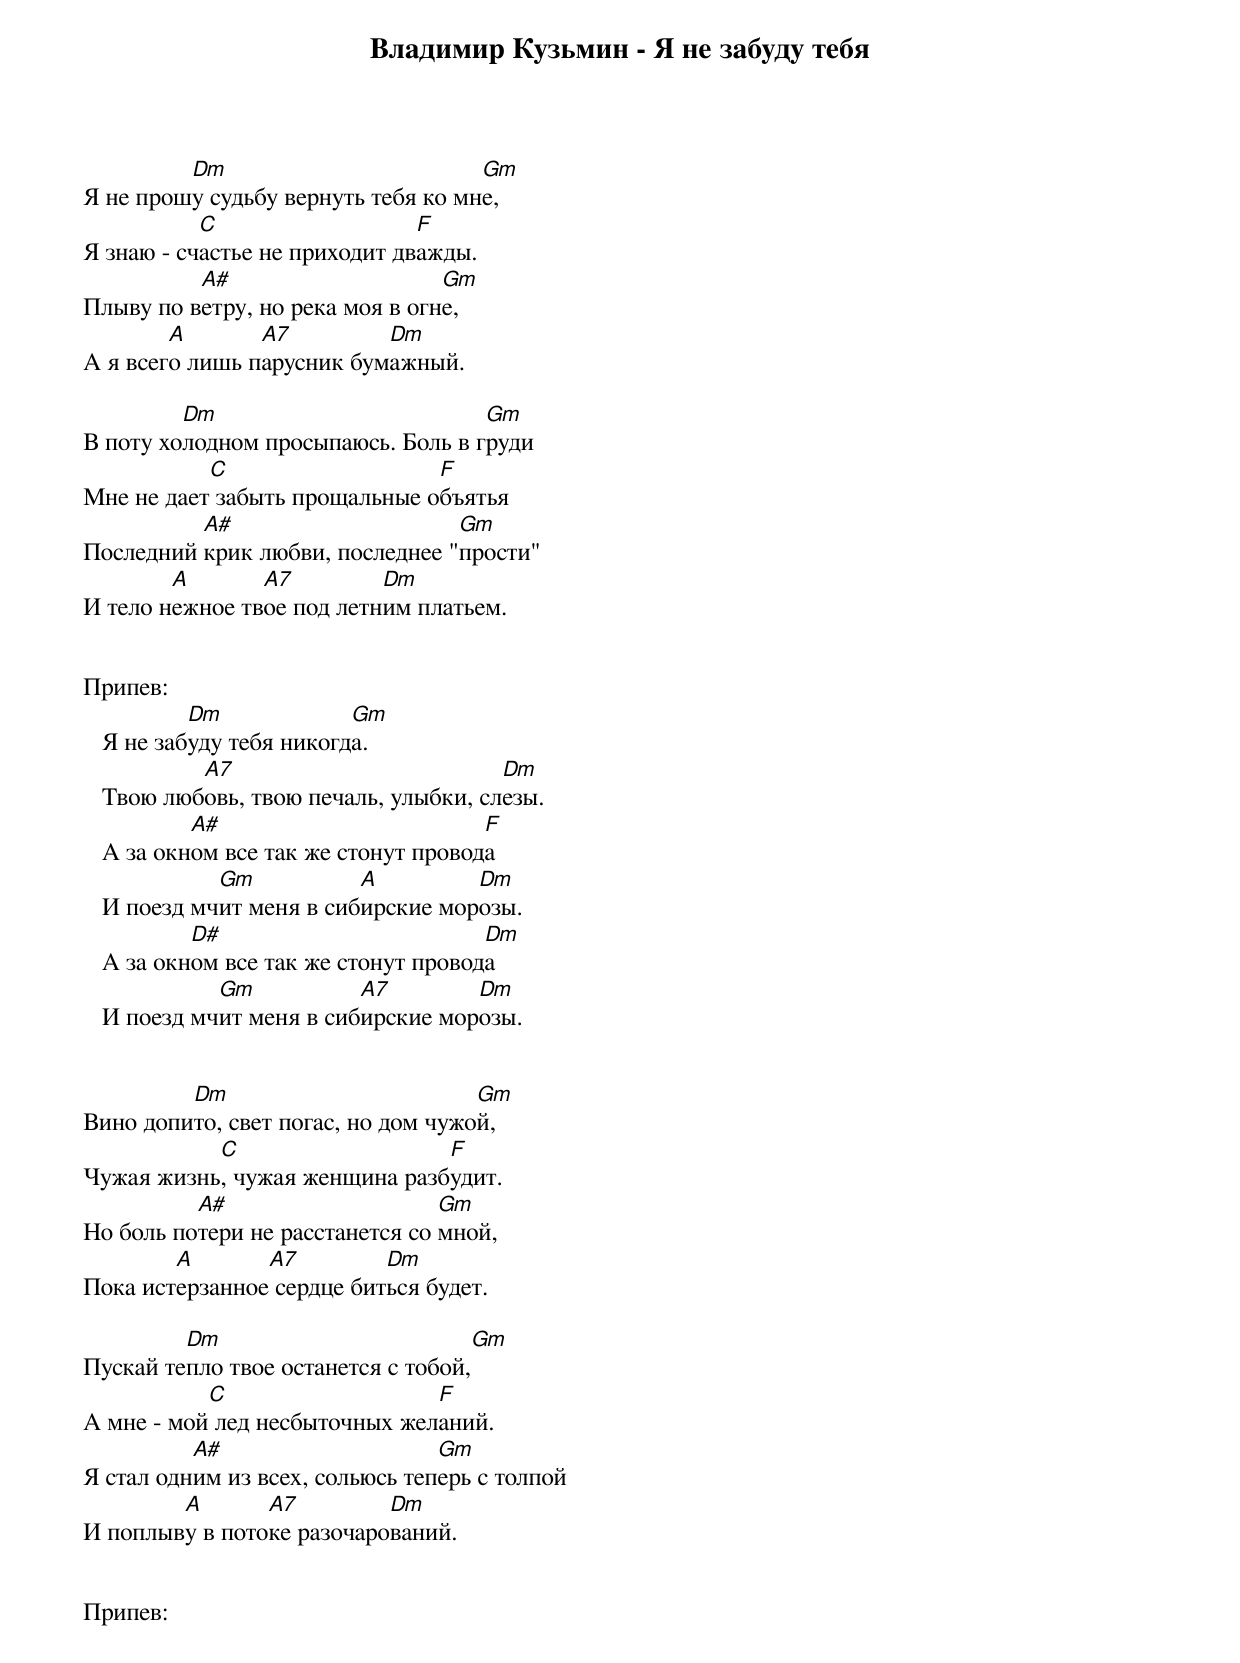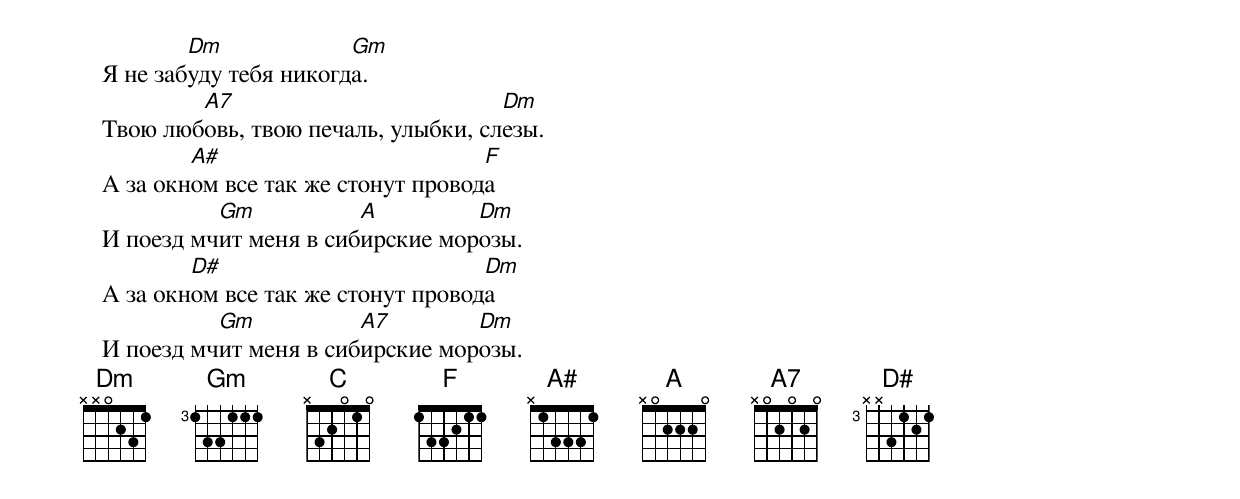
Владимир Кузьмин - Я не забуду тебя


         Dm                         Gm
Я не прошу судьбу вернуть тебя ко мне,
           C                   F
Я знаю - счастье не приходит дважды.
          A#                     Gm
Плыву по ветру, но река моя в огне,
        A       A7         Dm
А я всего лишь парусник бумажный.

         Dm                         Gm
В поту холодном просыпаюсь. Боль в груди
           C                   F
Мне не дает забыть прощальные объятья
          A#                     Gm
Последний крик любви, последнее "прости"
        A       A7         Dm
И тело нежное твое под летним платьем.


Припев:
           Dm             Gm
   Я не забуду тебя никогда.
           A7                          Dm
   Твою любовь, твою печаль, улыбки, слезы.
           A#                         F
   А за окном все так же стонут провода
             Gm           A         Dm
   И поезд мчит меня в сибирские морозы.
           D#                         Dm
   А за окном все так же стонут провода
             Gm           A7        Dm
   И поезд мчит меня в сибирские морозы.


         Dm                         Gm
Вино допито, свет погас, но дом чужой,
           C                   F
Чужая жизнь, чужая женщина разбудит.
          A#                     Gm
Но боль потери не расстанется со мной,
        A       A7         Dm
Пока истерзанное сердце биться будет.

         Dm                         Gm
Пускай тепло твое останется с тобой,
           C                   F
А мне - мой лед несбыточных желаний.
          A#                     Gm
Я стал одним из всех, сольюсь теперь с толпой
        A       A7         Dm
И поплыву в потоке разочарований.


Припев:
           Dm             Gm
   Я не забуду тебя никогда.
           A7                          Dm
   Твою любовь, твою печаль, улыбки, слезы.
           A#                         F
   А за окном все так же стонут провода
             Gm           A         Dm
   И поезд мчит меня в сибирские морозы.
           D#                         Dm
   А за окном все так же стонут провода
             Gm           A7        Dm
   И поезд мчит меня в сибирские морозы.
